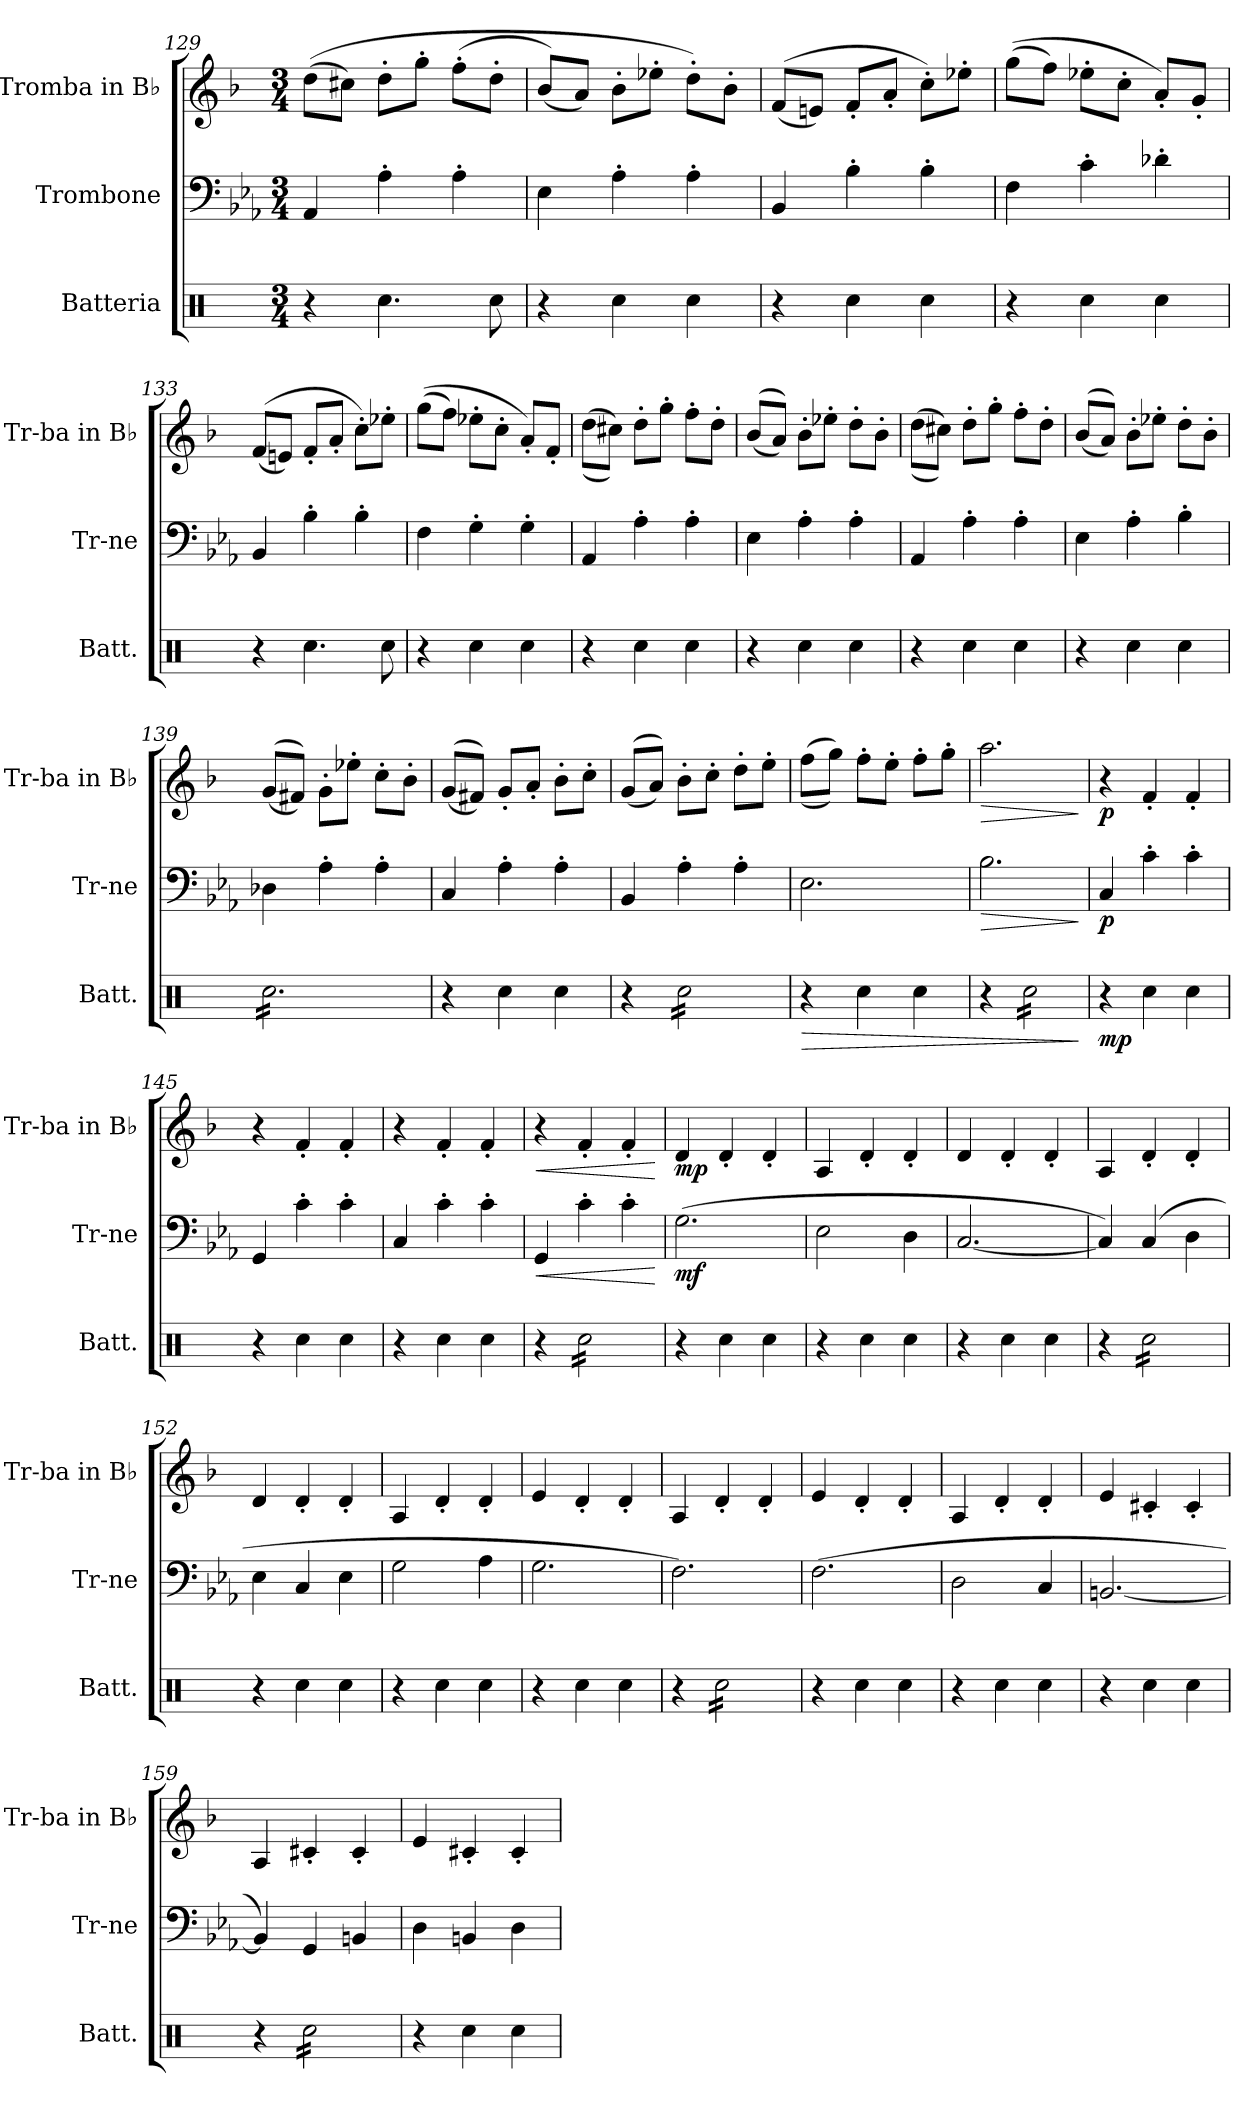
**kern	**dynam	**kern	**dynam	**kern	**dynam
*part3	*part3	*part2	*part2	*part1	*part1
*staff3	*staff3	*staff2	*staff2	*staff1	*staff1
*I"Batteria	*	*I"Trombone	*	*I"Tromba in B♭	*
*I'Batt.	*	*I'Tr-ne	*	*I'Tr-ba in B♭	*
*clefX	*	*clefF4	*	*clefG2	*
*	*	*	*	*ITrd1c2	*
*k[]	*	*k[b-e-a-]	*	*k[b-e-a-]	*
*M3/4	*	*M3/4	*	*M3/4	*
=129	=129	=129	=129	=129	=129
4r	.	4AA-/	.	(>(>8cc\L	.
.	.	.	.	8bn\J)	.
4.Rcc\	.	4A-'\	.	8cc'\L	.
.	.	.	.	8ff'\J	.
.	.	4A-'\	.	(>8ee-'\L	.
8Rcc\	.	.	.	8cc'\J	.
=130	=130	=130	=130	=130	=130
4r	.	4E-\	.	(<8a-/L)	.
.	.	.	.	8g/J)	.
4Rcc\	.	4A-'\	.	8a-'\L	.
.	.	.	.	8dd-X'\J	.
4Rcc\	.	4A-'\	.	8cc'\L)	.
.	.	.	.	8a-'\J	.
=131	=131	=131	=131	=131	=131
4r	.	4BB-/	.	(<(>8e-/L	.
.	.	.	.	8dn/J)	.
4Rcc\	.	4B-'\	.	8e-'/L	.
.	.	.	.	8g'/J	.
4Rcc\	.	4B-'\	.	8b-'\L)	.
.	.	.	.	8dd-X'\J	.
!!LO:LB:g=z
=132	=132	=132	=132	=132	=132
4r	.	4F\	.	(>(>8ff\L	.
.	.	.	.	8ee-\J)	.
4Rcc\	.	4c'\	.	8dd-X'\L	.
.	.	.	.	8b-'\J	.
4Rcc\	.	4d-X'\	.	8g'/L)	.
.	.	.	.	8f'/J	.
=133	=133	=133	=133	=133	=133
4r	.	4BB-/	.	(<(>8e-/L	.
.	.	.	.	8dn/J)	.
4.Rcc\	.	4B-'\	.	8e-'/L	.
.	.	.	.	8g'/J	.
.	.	4B-'\	.	8b-'\L)	.
8Rcc\	.	.	.	8dd-X'\J	.
=134	=134	=134	=134	=134	=134
4r	.	4F\	.	(>(>8ff\L	.
.	.	.	.	8ee-\J)	.
4Rcc\	.	4G'\	.	8dd-X'\L	.
.	.	.	.	8b-'\J	.
4Rcc\	.	4G'\	.	8g'/L)	.
.	.	.	.	8e-'/J	.
=135	=135	=135	=135	=135	=135
4r	.	4AA-/	.	(>(>8cc\L	.
.	.	.	.	8bn\J))	.
4Rcc\	.	4A-'\	.	8cc'\L	.
.	.	.	.	8ff'\J	.
4Rcc\	.	4A-'\	.	8ee-'\L	.
.	.	.	.	8cc'\J	.
=136	=136	=136	=136	=136	=136
4r	.	4E-\	.	(<(<8a-/L	.
.	.	.	.	8g/J))	.
4Rcc\	.	4A-'\	.	8a-'\L	.
.	.	.	.	8dd-X'\J	.
4Rcc\	.	4A-'\	.	8cc'\L	.
.	.	.	.	8a-'\J	.
!!LO:PB:g=z
=137	=137	=137	=137	=137	=137
4r	.	4AA-/	.	(>(>8cc\L	.
.	.	.	.	8bn\J))	.
4Rcc\	.	4A-'\	.	8cc'\L	.
.	.	.	.	8ff'\J	.
4Rcc\	.	4A-'\	.	8ee-'\L	.
.	.	.	.	8cc'\J	.
=138	=138	=138	=138	=138	=138
4r	.	4E-\	.	(<(<8a-/L	.
.	.	.	.	8g/J))	.
4Rcc\	.	4A-'\	.	8a-'\L	.
.	.	.	.	8dd-X'\J	.
4Rcc\	.	4B-'\	.	8cc'\L	.
.	.	.	.	8a-'\J	.
=139	=139	=139	=139	=139	=139
*tremolo	*	*	*	*	*
16Rcc\LL	.	4D-X\	.	(<(<8f/L	.
16Rcc\	.	.	.	.	.
16Rcc\	.	.	.	8en/J))	.
16Rcc\	.	.	.	.	.
16Rcc\	.	4A-'\	.	8f'\L	.
16Rcc\	.	.	.	.	.
16Rcc\	.	.	.	8dd-X'\J	.
16Rcc\	.	.	.	.	.
16Rcc\	.	4A-'\	.	8b-'\L	.
16Rcc\	.	.	.	.	.
16Rcc\	.	.	.	8a-'\J	.
16Rcc\JJ	.	.	.	.	.
*Xtremolo	*	*	*	*	*
=140	=140	=140	=140	=140	=140
4r	.	4C/	.	(<(<8f/L	.
.	.	.	.	8en/J))	.
4Rcc\	.	4A-'\	.	8f'/L	.
.	.	.	.	8g'/J	.
4Rcc\	.	4A-'\	.	8a-'\L	.
.	.	.	.	8b-'\J	.
=141	=141	=141	=141	=141	=141
4r	.	4BB-/	.	(<(<8f/L	.
.	.	.	.	8g/J))	.
*tremolo	*	*	*	*	*
16Rcc\LL	.	4A-'\	.	8a-'\L	.
16Rcc\	.	.	.	.	.
16Rcc\	.	.	.	8b-'\J	.
16Rcc\	.	.	.	.	.
16Rcc\	.	4A-'\	.	8cc'\L	.
16Rcc\	.	.	.	.	.
16Rcc\	.	.	.	8dd'\J	.
16Rcc\JJ	.	.	.	.	.
*Xtremolo	*	*	*	*	*
=142	=142	=142	=142	=142	=142
!	!LO:HP:b	!	!	!	!
4r	>	2.E-\	.	(>(>8ee-\L	.
.	.	.	.	8ff\J))	.
4Rcc\	.	.	.	8ee-'\L	.
.	.	.	.	8dd'\J	.
4Rcc\	.	.	.	8ee-'\L	.
.	.	.	.	8ff'\J	.
!!LO:LB:g=z
=143	=143	=143	=143	=143	=143
!	!	!	!LO:HP:b	!	!
!	!	!	!LO:HP:n=1:b	!	!
!	!	!	!LO:HP:n=1:b	!	!
!	!	!	!LO:HP:n=1:b	!	!LO:HP:b
!	!	!	!	!	!LO:HP:n=1:b
4r	.	2.B-\	> > > >	2.gg\	> >
*tremolo	*	*	*	*	*
16Rcc\LL	.	.	.	.	.
16Rcc\	.	.	.	.	.
16Rcc\	.	.	.	.	.
16Rcc\	.	.	.	.	.
16Rcc\	.	.	.	.	.
16Rcc\	.	.	.	.	.
16Rcc\	.	.	.	.	.
16Rcc\JJ	.	.	.	.	.
*Xtremolo	*	*	*	*	*
.	]	.	]	.	]
=144	=144	=144	=144	=144	=144
!	!LO:DY:b	!	!LO:DY:b	!	!LO:DY:b
4r	mp	4C/	p	4r	p
4Rcc\	.	4c'\	]	4e-'/	]
4Rcc\	.	4c'\	]	4e-'/	.
.	.	.	]	.	.
=145	=145	=145	=145	=145	=145
4r	.	4GG/	.	4r	.
4Rcc\	.	4c'\	.	4e-'/	.
4Rcc\	.	4c'\	.	4e-'/	.
=146	=146	=146	=146	=146	=146
4r	.	4C/	.	4r	.
4Rcc\	.	4c'\	.	4e-'/	.
4Rcc\	.	4c'\	.	4e-'/	.
=147	=147	=147	=147	=147	=147
!	!	!	!LO:HP:b	!	!LO:HP:b
4r	.	4GG/	<	4r	<
*tremolo	*	*	*	*	*
16Rcc\LL	.	4c'\	.	4e-'/	.
16Rcc\	.	.	.	.	.
16Rcc\	.	.	.	.	.
16Rcc\	.	.	.	.	.
16Rcc\	.	4c'\	.	4e-'/	.
16Rcc\	.	.	.	.	.
16Rcc\	.	.	.	.	.
16Rcc\JJ	.	.	.	.	.
*Xtremolo	*	*	*	*	*
.	.	.	[	.	[
=148	=148	=148	=148	=148	=148
!	!	!	!LO:DY:b	!	!LO:DY:b
4r	.	(>2.G\	mf	4c/	mp
4Rcc\	.	.	.	4c'/	.
4Rcc\	.	.	.	4c'/	.
=149	=149	=149	=149	=149	=149
4r	.	2E-\	.	4G/	.
4Rcc\	.	.	.	4c'/	.
4Rcc\	.	4D\	.	4c'/	.
=150	=150	=150	=150	=150	=150
4r	.	[2.C/	.	4c/	.
4Rcc\	.	.	.	4c'/	.
4Rcc\	.	.	.	4c'/	.
=151	=151	=151	=151	=151	=151
4r	.	4C/])	.	4G/	.
*tremolo	*	*	*	*	*
16Rcc\LL	.	(>4C/	.	4c'/	.
16Rcc\	.	.	.	.	.
16Rcc\	.	.	.	.	.
16Rcc\	.	.	.	.	.
16Rcc\	.	4D\	.	4c'/	.
16Rcc\	.	.	.	.	.
16Rcc\	.	.	.	.	.
16Rcc\JJ	.	.	.	.	.
*Xtremolo	*	*	*	*	*
=152	=152	=152	=152	=152	=152
4r	.	4E-\	.	4c/	.
4Rcc\	.	4C/	.	4c'/	.
4Rcc\	.	4E-\	.	4c'/	.
!!LO:LB:g=z
=153	=153	=153	=153	=153	=153
4r	.	2G\	.	4G/	.
4Rcc\	.	.	.	4c'/	.
4Rcc\	.	4A-\	.	4c'/	.
=154	=154	=154	=154	=154	=154
4r	.	2.G\	.	4d/	.
4Rcc\	.	.	.	4c'/	.
4Rcc\	.	.	.	4c'/	.
=155	=155	=155	=155	=155	=155
4r	.	2.F\)	.	4G/	.
*tremolo	*	*	*	*	*
16Rcc\LL	.	.	.	4c'/	.
16Rcc\	.	.	.	.	.
16Rcc\	.	.	.	.	.
16Rcc\	.	.	.	.	.
16Rcc\	.	.	.	4c'/	.
16Rcc\	.	.	.	.	.
16Rcc\	.	.	.	.	.
16Rcc\JJ	.	.	.	.	.
*Xtremolo	*	*	*	*	*
=156	=156	=156	=156	=156	=156
4r	.	(>2.F\	.	4d/	.
4Rcc\	.	.	.	4c'/	.
4Rcc\	.	.	.	4c'/	.
=157	=157	=157	=157	=157	=157
4r	.	2D\	.	4G/	.
4Rcc\	.	.	.	4c'/	.
4Rcc\	.	4C/	.	4c'/	.
=158	=158	=158	=158	=158	=158
4r	.	[2.BBn/	.	4d/	.
4Rcc\	.	.	.	4Bn'/	.
4Rcc\	.	.	.	4B'/	.
=159	=159	=159	=159	=159	=159
4r	.	4BB/])	.	4G/	.
*tremolo	*	*	*	*	*
16Rcc\LL	.	4GG/	.	4Bn'/	.
16Rcc\	.	.	.	.	.
16Rcc\	.	.	.	.	.
16Rcc\	.	.	.	.	.
16Rcc\	.	4BBn/	.	4B'/	.
16Rcc\	.	.	.	.	.
16Rcc\	.	.	.	.	.
16Rcc\JJ	.	.	.	.	.
*Xtremolo	*	*	*	*	*
=160	=160	=160	=160	=160	=160
4r	.	4D\	.	4d/	.
4Rcc\	.	4BBn/	.	4Bn'/	.
4Rcc\	.	4D\	.	4B'/	.
=	=	=	=	=	=
*-	*-	*-	*-	*-	*-
